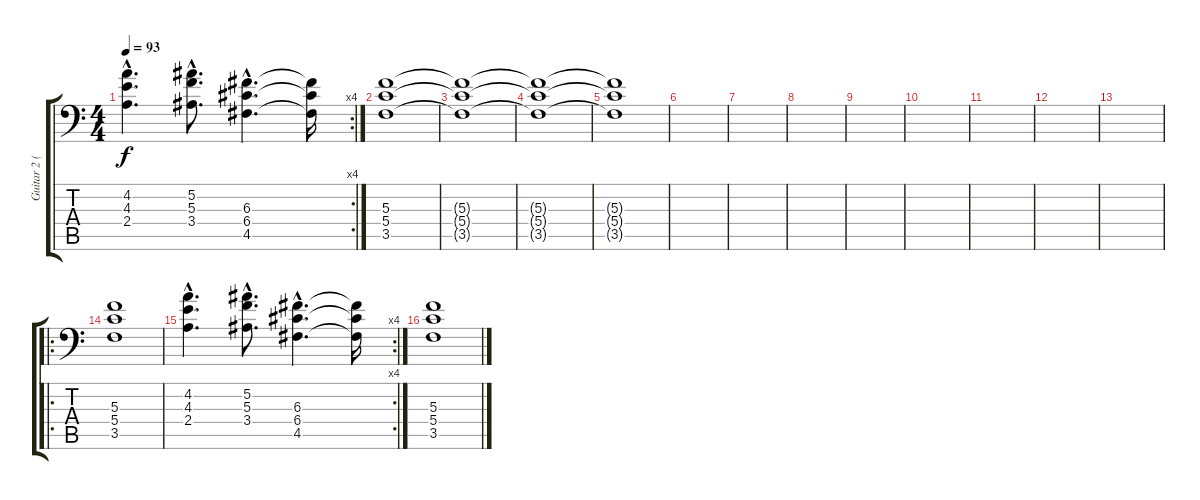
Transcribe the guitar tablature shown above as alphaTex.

\track ("Guitar 2 (6-string tab)" "Guitar 2 (") {instrument distortionguitar}
\staff {score tabs}
\tuning (A3 F3 C3 G2 D2 A1) {hide}
\rc 4
\ts (4 4)
\tempo 93
\clef f4
\ks c
(4.2{hac} 4.3{hac} 2.4{hac}).4{d dy f} (5.2{hac} 5.3{hac} 3.4{hac}).8{d} (6.3{hac} 6.4{hac} 4.5{hac}).4{d} (6.3{t} 6.4{t} 4.5{t}).16 |
(5.3 5.4 3.5).1{volume 0} |
(5.3{t} 5.4{t} 3.5{t}).1 |
(5.3{t} 5.4{t} 3.5{t}).1 |
(5.3{t} 5.4{t} 3.5{t}).1 |
|
|
|
|
|
|
|
|
\ro
(5.3 5.4 3.5).1{volume 12} |
\rc 4
(4.2{hac} 4.3{hac} 2.4{hac}).4{d} (5.2{hac} 5.3{hac} 3.4{hac}).8{d} (6.3{hac} 6.4{hac} 4.5{hac}).4{d} (6.3{t} 6.4{t} 4.5{t}).16 |
(5.3 5.4 3.5).1{volume 0}
